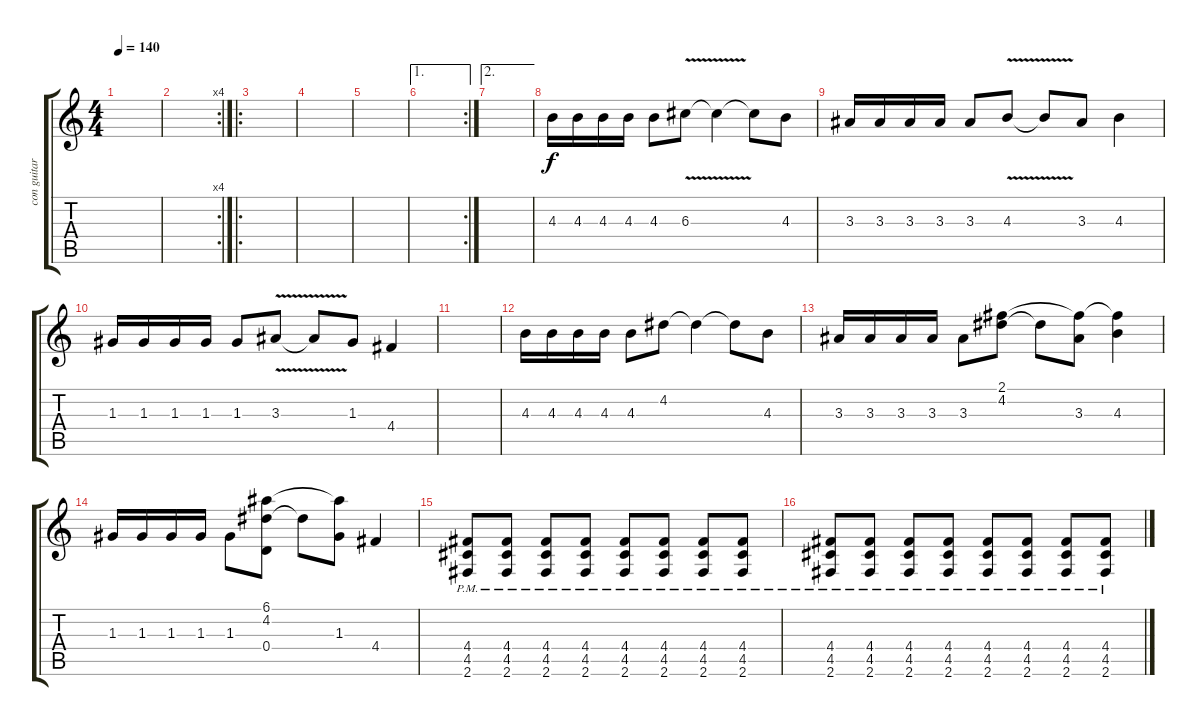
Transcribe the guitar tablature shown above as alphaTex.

\track ("con guitare" "con guitar") {instrument distortionguitar}
\staff {score tabs}
\tuning (E4 B3 G3 D3 A2 E2) {hide}
\ts (4 4)
\tempo 140
\clef g2
\ks c
|
\rc 4
|
\ro
|
|
|
\ae 1
\rc 2
|
\ae 2
|
4.3.16 4.3.16 4.3.16 4.3.16 4.3.8 6.3{v}.8 6.3{t}.4 6.3{t}.8 4.3.8 |
3.3.16 3.3.16 3.3.16 3.3.16 3.3.8 4.3{v}.8 4.3{t}.8 3.3.8 4.3.4 |
1.3.16 1.3.16 1.3.16 1.3.16 1.3.8 3.3{v}.8 3.3{t}.8 1.3.8 4.4.4 |
|
4.3.16 4.3.16 4.3.16 4.3.16 4.3.8 4.2.8 4.2{t}.4 4.2{t}.8 4.3.8 |
3.3.16 3.3.16 3.3.16 3.3.16 3.3.8 (2.1 4.2).8 4.2{t}.8 (2.1{t} 3.3).8 (2.1{t} 4.3).4 |
1.3.16 1.3.16 1.3.16 1.3.16 1.3.8 (6.1 4.2 0.4).8 4.2{t}.8 (6.1{t} 1.3).8 4.4.4 |
(4.4{pm} 4.5 2.6{pm}).8 (4.4{pm} 4.5{pm} 2.6{pm}).8 (4.4{pm} 4.5{pm} 2.6{pm}).8 (4.4{pm} 4.5{pm} 2.6{pm}).8 (4.4{pm} 4.5{pm} 2.6{pm}).8 (4.4{pm} 4.5{pm} 2.6{pm}).8 (4.4{pm} 4.5{pm} 2.6{pm}).8 (4.4{pm} 4.5{pm} 2.6).8 |
(4.4{pm} 4.5{pm} 2.6{pm}).8 (4.4{pm} 4.5{pm} 2.6{pm}).8 (4.4{pm} 4.5{pm} 2.6{pm}).8 (4.4{pm} 4.5{pm} 2.6{pm}).8 (4.4{pm} 4.5{pm} 2.6{pm}).8 (4.4{pm} 4.5{pm} 2.6{pm}).8 (4.4{pm} 4.5{pm} 2.6{pm}).8 (4.4{pm} 4.5{pm} 2.6{pm}).8
